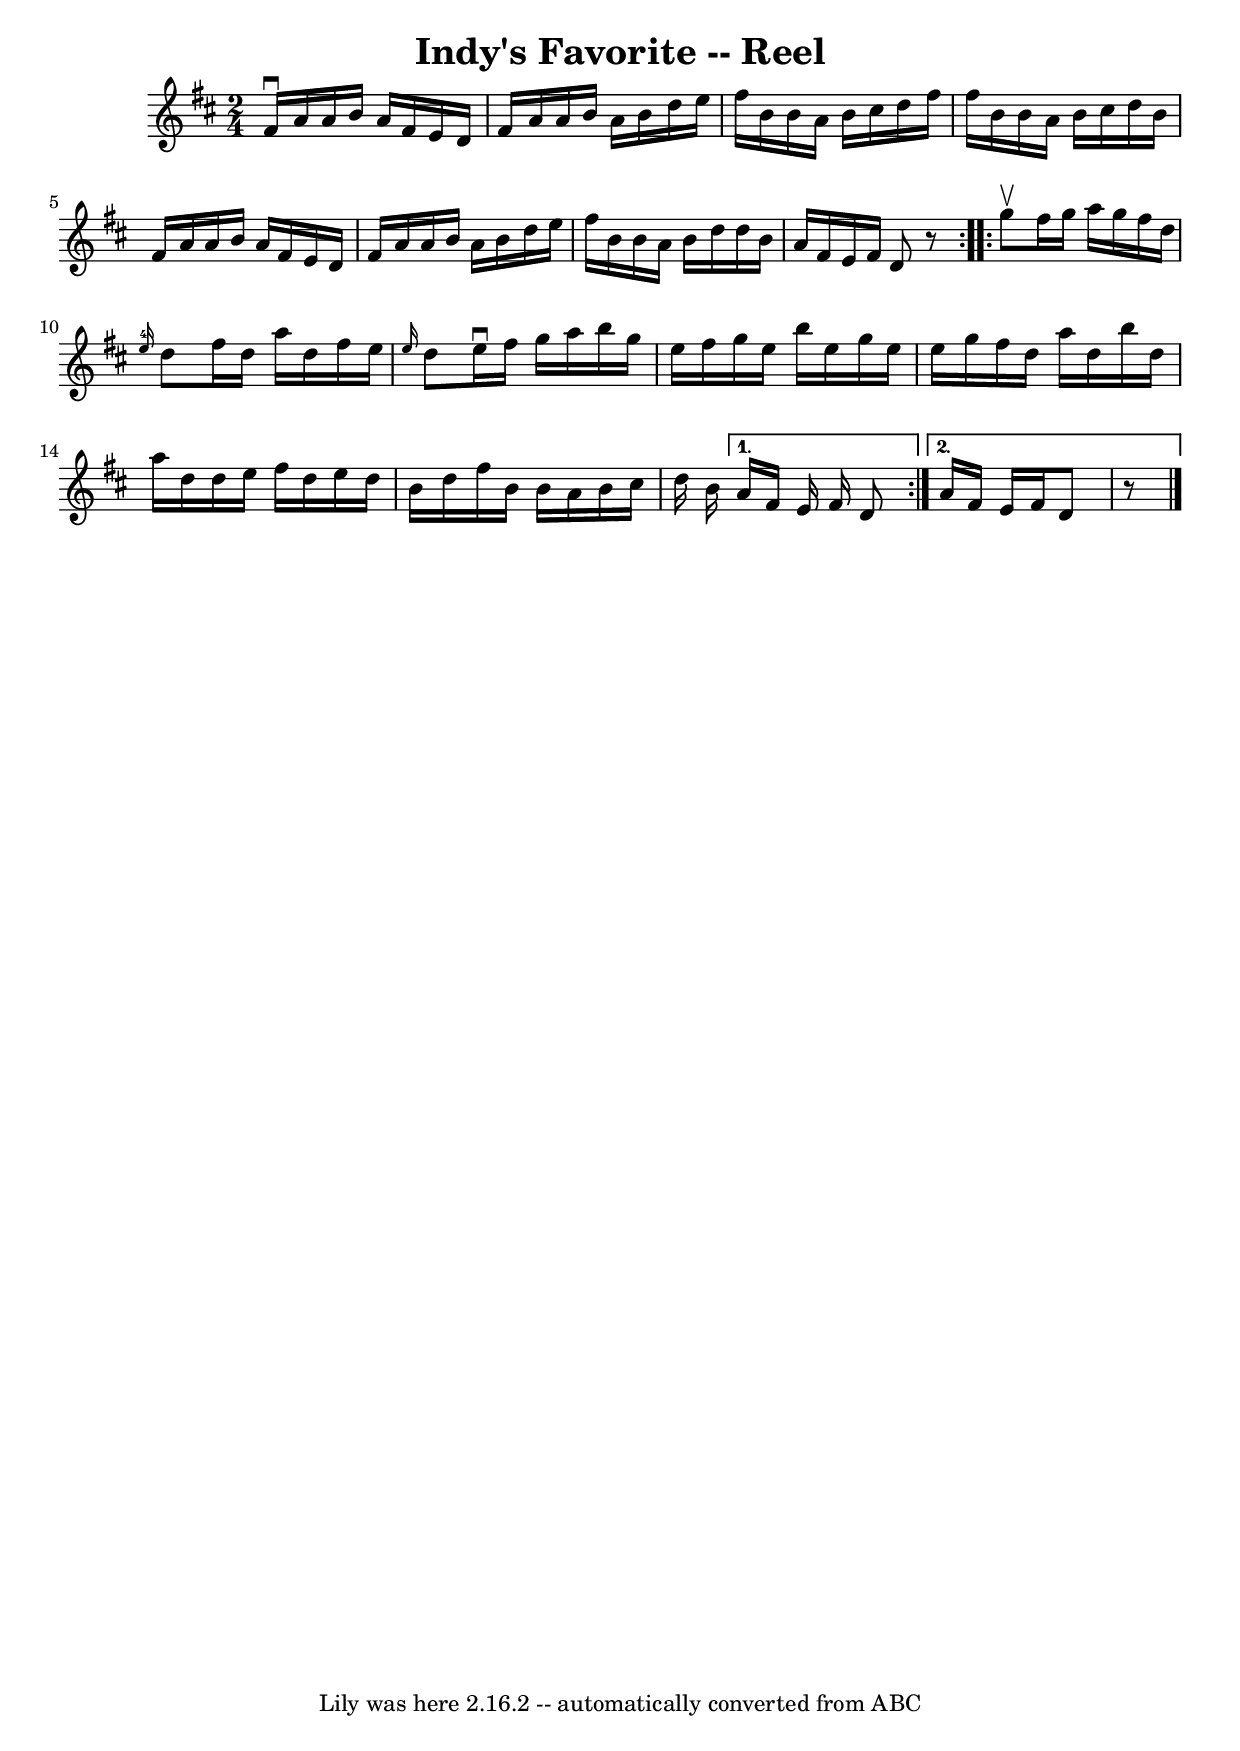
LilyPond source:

\version "2.16.2"
\include "Mammoth.ily"
\header {
  %% book = "Ryan's Mammoth Collection"
  crossRefNumber = "1"
  footnotes = "\\\\AKA The Maid Behind the Bar\\\\326"
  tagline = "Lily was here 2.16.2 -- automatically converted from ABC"
  title = "Indy's Favorite -- Reel"

}
voicedefault =  {



  \repeat volta 2 {

    \time 2/4 
    \key d \major
    fis'16^\downbow a'16 a'16 b'16 a'16    
    fis'16 e'16 d'16    |
    fis'16 a'16 a'16 b'16 a'16    
    b'16 d''16 e''16    |
    fis''16 b'16 b'16 a'16 b'16    
    cis''16 d''16 fis''16    |
    fis''16 b'16 b'16 a'16    
    b'16 cis''16 d''16 b'16    |
    fis'16 a'16 a'16 b'16 
    a'16 fis'16 e'16 d'16    |
    fis'16 a'16 a'16 b'16  
    a'16 b'16 d''16 e''16    |
    fis''16 b'16 b'16 a'16  
    b'16 d''16 d''16 b'16    |
    a'16 fis'16 e'16 fis'16 
    d'8    r8   
  }     
  \repeat volta 2 {
    g''8^\upbow |
    fis''16    
    g''16 a''16 g''16 fis''16 d''16  \grace { e''16-4 
					    } d''8     |
    fis''16 d''16 a''16 d''16 fis''16 e''16  \grace {    
      e''16  
    } d''8    |
    e''16^\downbow fis''16 g''16 a''16    
    b''16 g''16 e''16 fis''16    |
    g''16 e''16 b''16    
    e''16 g''16 e''16 e''16 g''16    |
    fis''16 d''16    
    a''16 d''16 b''16 d''16 a''16 d''16    |
    d''16 e''16 
    fis''16 d''16 e''16 d''16 b'16 d''16    |
    fis''16    
    b'16 b'16 a'16 b'16 cis''16 d''16 b'16    
  } \alternative{{   
    a'16 fis'16 e'16 fis'16 d'8    
  } { a'16 fis'16 e'16    
      fis'16 d'8    r8   \bar "|."   
    }
	       }

}

\score{
  <<

    \context Staff="default"
    {
      \voicedefault 
      
    }

  >>
  \layout {
    
  }
  \midi {
  }

}
